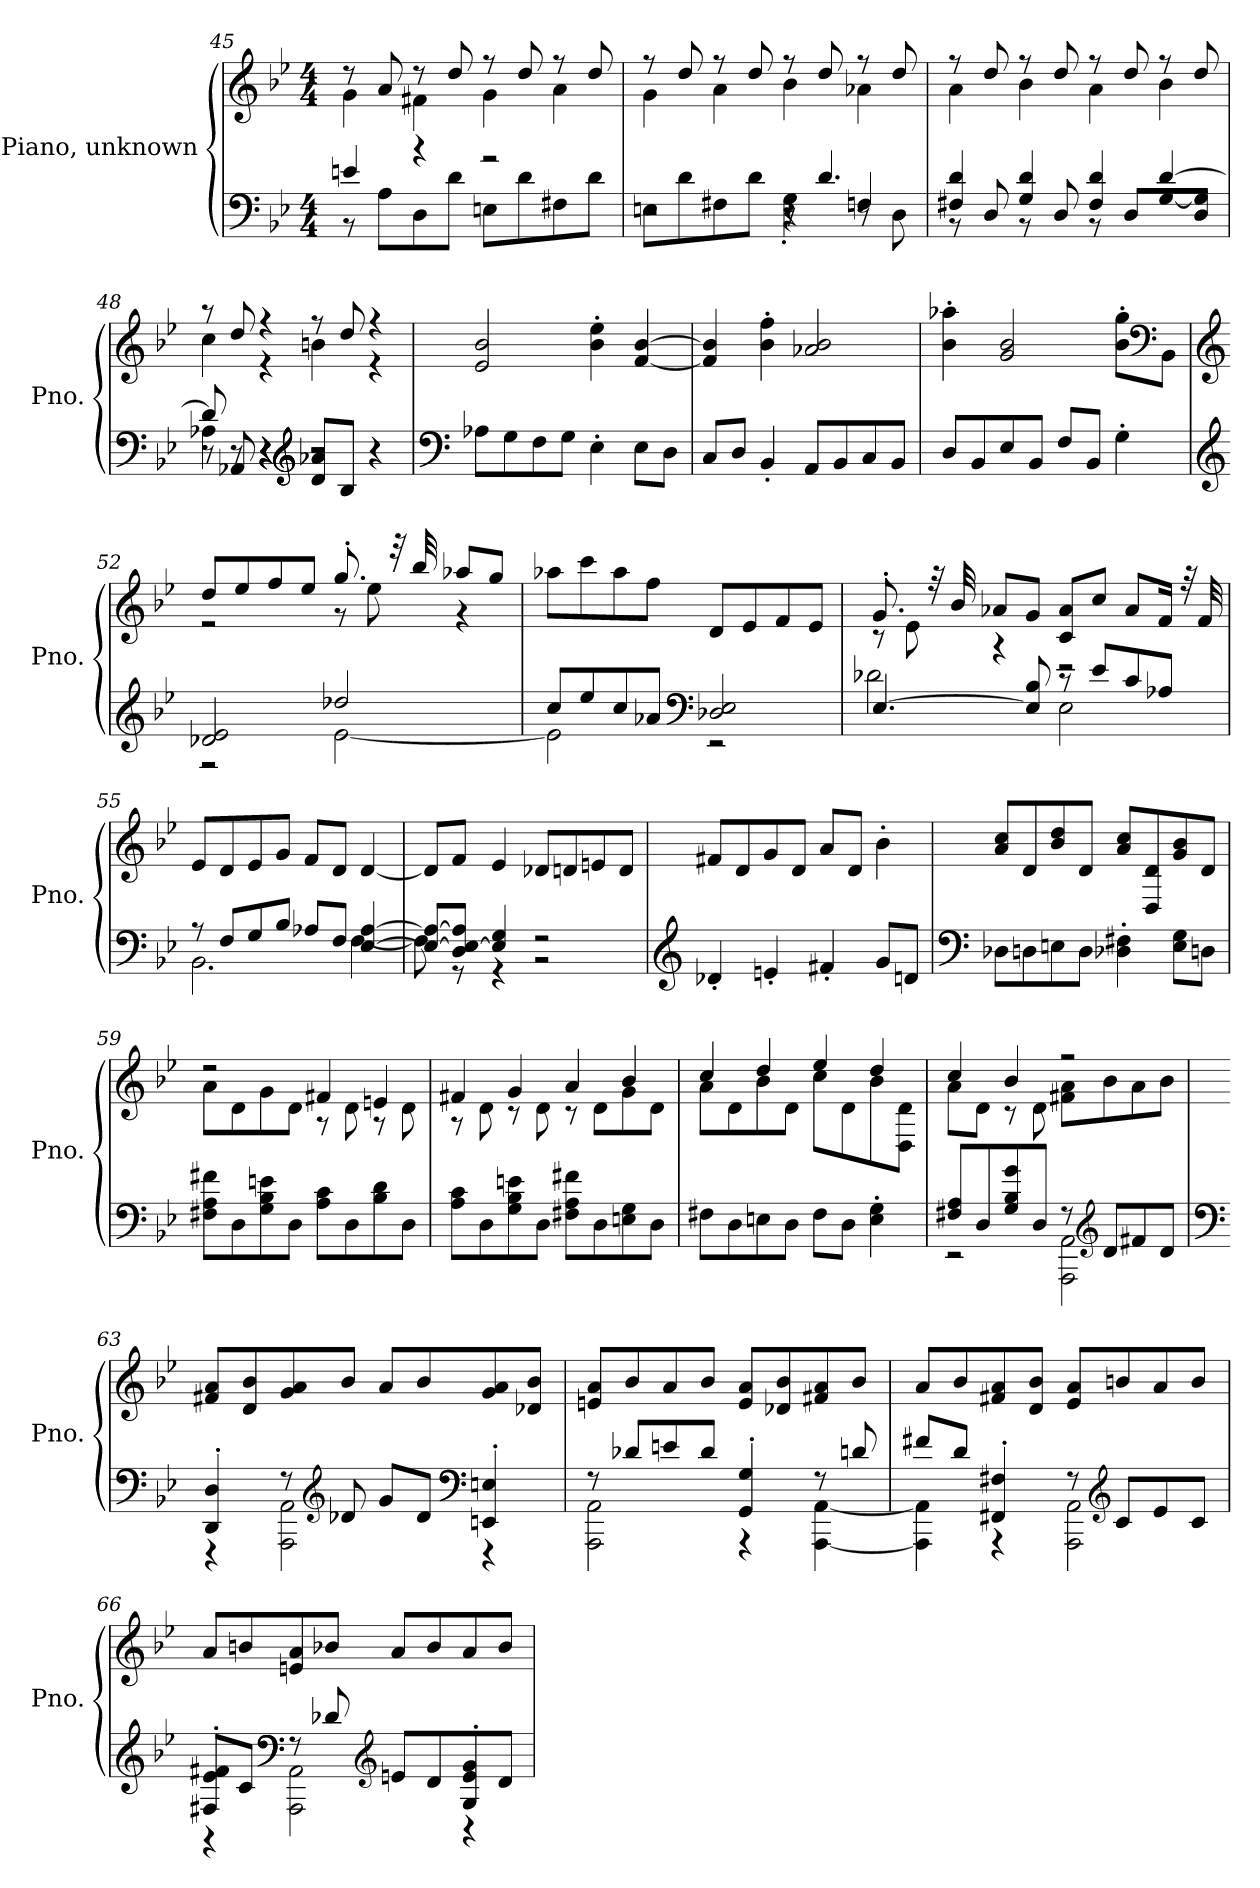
**kern	**kern
*part1	*part1
*staff2	*staff1
*I"Piano, unknown	*
*I'Pno.	*
*clefF4	*clefG2
*k[b-e-]	*k[b-e-]
*M4/4	*M4/4
=45	=45
*^	*^
4en/	8r	8r	4g\
.	8A\L	8a/	.
4r	8D\	8r	4f#X\
.	8d\J	8dd/	.
2r	8En\L	8r	4g\
.	8d\	8dd/	.
.	8F#X\	8r	4a\
.	8d\J	8dd/	.
!!LO:PB:g=z	!!
=46	=46	=46	=46
*	*^	*	*
2r	8En\L	2r	8r	4g\
.	8d\	.	8dd/	.
.	8F#X\	.	8r	4a\
.	8d\J	.	8dd/	.
8r	4G'\	4r	8r	4b-\
4.d/	.	.	8dd/	.
.	8r	4Fn/	8r	4a-X\
.	8D\	.	8dd/	.
*	*v	*v	*	*
=47	=47	=47	=47
4F#X/ 4d/	8r	8r	4a\
.	8D/	8dd/	.
4G/ 4d/	8r	8r	4b-\
.	8D/	8dd/	.
4F#/ 4d/	8r	8r	4a\
.	8D/L	8dd/	.
[4d/	[8G/	8r	4b-\
.	8D/ 8G/]J	8dd/	.
=48	=48	=48	=48
*	*^	*	*
8d/]	4A-X\	8r	8r	4cc\
8r	.	8AA-X/	8dd/	.
4r	4r	4r	4r	4r
*clefG2	*	*	*	*
2r	2r	8d/ 8a-X/L	8r	4bn\
.	.	8B-/J	8dd/	.
.	.	4r	4r	4r
*v	*v	*v	*	*
*	*v	*v
!!LO:LB:g=z
=49	=49
*clefF4	*
8A-X\L	2e-/ 2b-/
8G\	.
8F\	.
8G\J	.
4E-'\	4b-\' 4ee-\'
8E-\L	[4f/ [4b-/
8D\J	.
=50	=50
8C/L	4f/] 4b-/]
8D/J	.
4BB-'/	4b-\' 4ff\'
8AA/L	2a-X/ 2b-/
8BB-/	.
8C/	.
8BB-/J	.
=51	=51
8D/L	4b-\' 4aa-X\'
8BB-/	.
8E-/	2g/ 2b-/
8BB-/J	.
8F/L	.
8BB-/J	.
4G'\	8b-\' 8gg\'L
*	*clefF4
.	8BB-\J
=52	=52
*clefG2	*clefG2
*^	*^
2d-X/ 2e-/	2r	8dd/L	2r
.	.	8ee-/	.
.	.	8ff/	.
.	.	8ee-/J	.
2dd-X/	[2e-\	8.gg'/	8r
.	.	.	8ee-\
.	.	32r	.
.	.	32bb-/	.
.	.	8aa-X/L	4r
.	.	8gg/J	.
*	*	*v	*v
!!LO:LB:g=z
=53	=53	=53
8cc/L	2e-\]	8aa-X\L
8ee-/	.	8ccc\
8cc/	.	8aa-\
8a-X/J	.	8ff\J
*clefF4	*	*
2D-X/ 2E-/	2r	8d/L
.	.	8e-/
.	.	8f/
.	.	8e-/J
=54	=54	=54
*	*	*^
[4.E-/	2d-X\	8.g'/	8r
.	.	.	8e-\
.	.	32r	.
.	.	32b-/	.
.	.	8a-X/L	4r
8E-/] 8B-/	.	8g/J	.
8r	2E-\	8c/ 8a-/L	2r
8e-/L	.	8cc/J	.
8c/	.	8a-/L	.
8A-X/J	.	16f/Jk	.
.	.	32r	.
.	.	32f/	.
*	*	*v	*v
=55	=55	=55
8r	2.BB-\	8e-/L
8F/L	.	8d/
8G/	.	8e-/
8B-/J	.	8g/J
8A-X/L	.	8f/L
8F/J	.	8d/J
[4E-/ [4A-/	[4F\	[4d/
!!LO:LB:g=z
=56	=56	=56
8E-/_ 8A-/_L	8F\]	8d/L]
8D/ 8E-/_ 8A-/]J	8r	8f/J
4E-/] 4G/	4r	4e-/
2r	2r	8d-X/L
.	.	8dn/
.	.	8en/
.	.	8d/J
*v	*v	*
=57	=57
*clefG2	*
4d-X'/	8f#X/L
.	8d/
4en'/	8g/
.	8d/J
4f#X'/	8a/L
.	8d/J
8g/L	4b-'\
8dn/J	.
=58	=58
*clefF4	*
8D-X\L	8a/ 8cc/L
8Dn\	8d/
8En\	8b-/ 8dd/
8D\J	8d/J
4D-X\' 4F#X\'	8a/ 8cc/L
.	8D/ 8d/
8E\ 8G\L	8g/ 8b-/
8Dn\J	8d/J
!!LO:LB:g=z
=59	=59
*	*^
8F#X\ 8A\ 8f#X\L	2r	8a\L
8D\	.	8d\
8G\ 8B-\ 8en\	.	8g\
8D\J	.	8d\J
8A\ 8c\L	4f#X/	8r
8D\	.	8d\
8B-\ 8d\	4en/	8r
8D\J	.	8d\
=60	=60	=60
8A\ 8c\L	4f#X/	8r
8D\	.	8d\
8G\ 8B-\ 8en\	4g/	8r
8D\J	.	8d\
8F#X\ 8A\ 8f#X\L	4a/	8r
8D\	.	8d\L
8En\ 8G\	4b-/	8g\
8D\J	.	8d\J
=61	=61	=61
8F#X\L	4cc/	8a\L
8D\	.	8d\
8En\	4dd/	8b-\
8D\J	.	8d\J
8F#\L	4ee-/	8cc\L
8D\J	.	8d\
4E\' 4G\'	4dd/	8b-\
.	.	8D\ 8d\J
=62	=62	=62
*^	*	*
8F#X/ 8A/L	2r	4cc/	8a\L
8D/	.	.	8d\J
8G/ 8B-/ 8g/	.	4b-/	8r
8D/J	.	.	8d\
8r	2AAA\ 2AA\	2r	8f#X\ 8a\L
*clefG2	*	*	*
8d/L	.	.	8b-\
8f#X/	.	.	8a\
8d/J	.	.	8b-\J
*	*	*v	*v
!!LO:LB:g=z
=63	=63	=63
*clefF4	*	*
4DD/' 4D/'	4r	8f#X/ 8a/L
.	.	8d/ 8b-/
8r	2AAA\ 2AA\	8g/ 8a/
*clefG2	*	*
8d-X/	.	8b-/J
8g/L	.	8a/L
8d-/J	.	8b-/
*clefF4	*	*
4EEn/' 4En/'	4r	8g/ 8a/
.	.	8d-X/ 8b-/J
=64	=64	=64
8r	2AAA\ 2AA\	8en/ 8a/L
8d-X/L	.	8b-/
8en/	.	8a/
8d-/J	.	8b-/J
4GG/' 4G/'	4r	8e/ 8a/L
.	.	8d-X/ 8b-/
8r	[4AAA\ [4AA\	8f#X/ 8a/
8dn/	.	8b-/J
=65	=65	=65
8f#X/L	4AAA\] 4AA\]	8a/L
8d/J	.	8b-/
4FF#X/' 4F#X/'	4r	8f#X/ 8a/
.	.	8d/ 8b-/J
8r	2AAA\ 2AA\	8e-/ 8a/L
*clefG2	*	*
8c/L	.	8bn/
8e-/	.	8a/
8c/J	.	8b/J
!!LO:PB:g=z
=66	=66	=66
8F#X/' 8e-/' 8f#X/'L	4r	8a/L
8c/J	.	8bn/
*clefF4	*	*
8r	2AAA\ 2AA\	8en/ 8a/
8d-X/	.	8b-X/J
*clefG2	*	*
8en/L	.	8a/L
8d-/	.	8b-/
8G/' 8e/' 8g/'	4r	8a/
8d-/J	.	8b-/J
*v	*v	*
=	=
*-	*-
